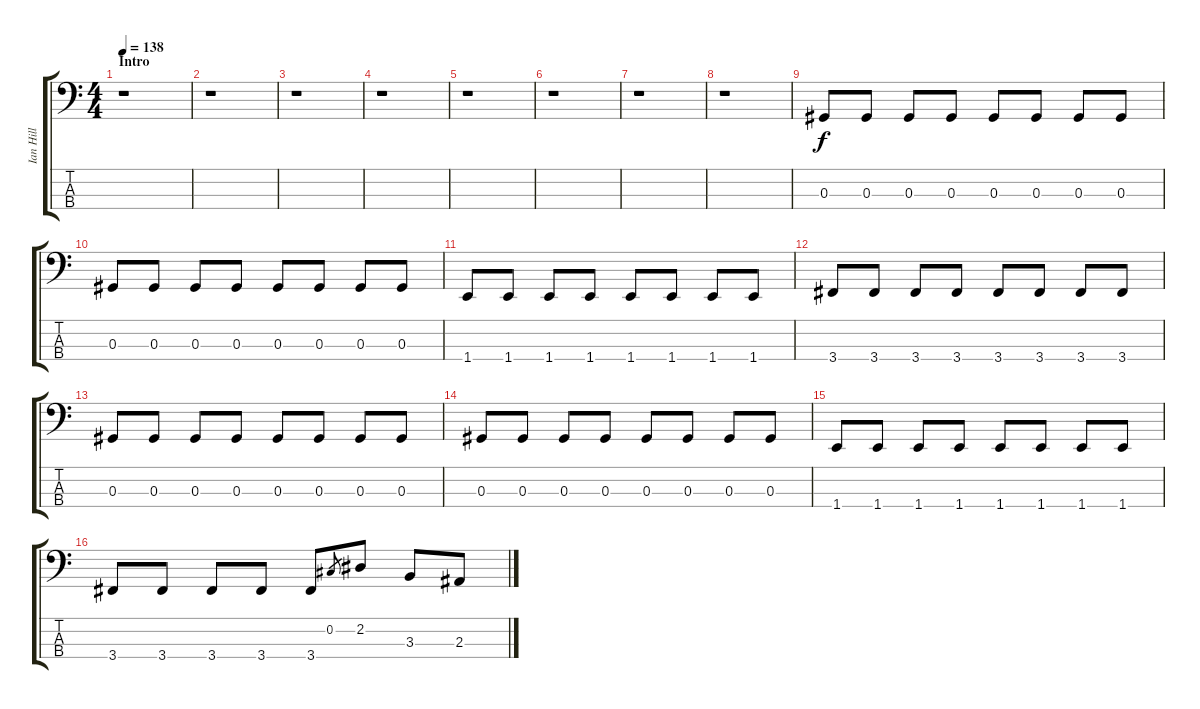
\track ("Ian Hill" "Ian Hill") {instrument electricbassfinger}
\staff {score tabs}
\tuning (Gb2 Db2 Ab1 Eb1) {hide}
\ts (4 4)
\section ("" "Intro")
\tempo 138
\clef f4
\ks c
r.1{dy f instrument electricbassfinger} |
r.1 |
r.1 |
r.1 |
r.1 |
r.1 |
r.1 |
r.1 |
0.3.8 0.3.8 0.3.8 0.3.8 0.3.8 0.3.8 0.3.8 0.3.8 |
0.3.8 0.3.8 0.3.8 0.3.8 0.3.8 0.3.8 0.3.8 0.3.8 |
1.4.8 1.4.8 1.4.8 1.4.8 1.4.8 1.4.8 1.4.8 1.4.8 |
3.4.8 3.4.8 3.4.8 3.4.8 3.4.8 3.4.8 3.4.8 3.4.8 |
0.3.8 0.3.8 0.3.8 0.3.8 0.3.8 0.3.8 0.3.8 0.3.8 |
0.3.8 0.3.8 0.3.8 0.3.8 0.3.8 0.3.8 0.3.8 0.3.8 |
1.4.8 1.4.8 1.4.8 1.4.8 1.4.8 1.4.8 1.4.8 1.4.8 |
3.4.8 3.4.8 3.4.8 3.4.8 3.4.8 0.2.8{gr} 2.2.8 3.3.8 2.3.8
